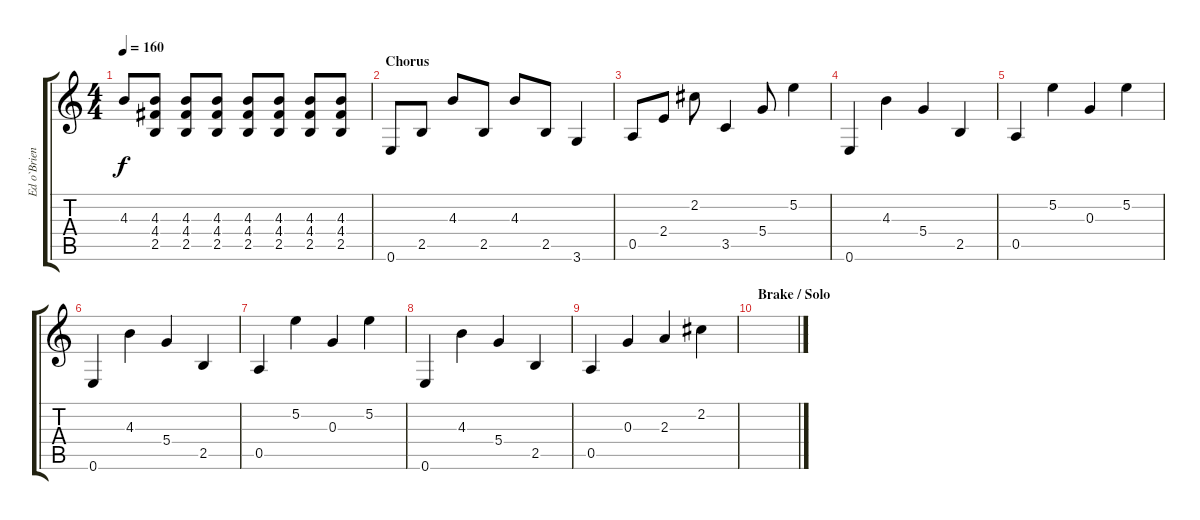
\track ("Ed o`Brien " "Ed o`Brien") {instrument electricguitarclean}
\staff {score tabs}
\tuning (E4 B3 G3 D3 A2 E2) {hide}
\ts (4 4)
\tempo 160
\clef g2
\ks c
4.3{t}.8{dy f} (4.3 4.4 2.5).8 (4.3 4.4 2.5).8 (4.3 4.4 2.5).8 (4.3 4.4 2.5).8 (4.3 4.4 2.5).8 (4.3 4.4 2.5).8 (4.3 4.4 2.5).8 |
\section ("" "Chorus")
0.6.8 2.5.8 4.3.8 2.5.8 4.3.8 2.5.8 3.6.4 |
0.5.8 2.4.8 2.2.8 3.5.4 5.4.8 5.2.4 |
0.6.4 4.3.4 5.4.4 2.5.4 |
0.5.4 5.2.4 0.3.4 5.2.4 |
0.6.4 4.3.4 5.4.4 2.5.4 |
0.5.4 5.2.4 0.3.4 5.2.4 |
0.6.4 4.3.4 5.4.4 2.5.4 |
0.5.4 0.3.4 2.3.4 2.2.4 |
\section ("" "Brake / Solo")
